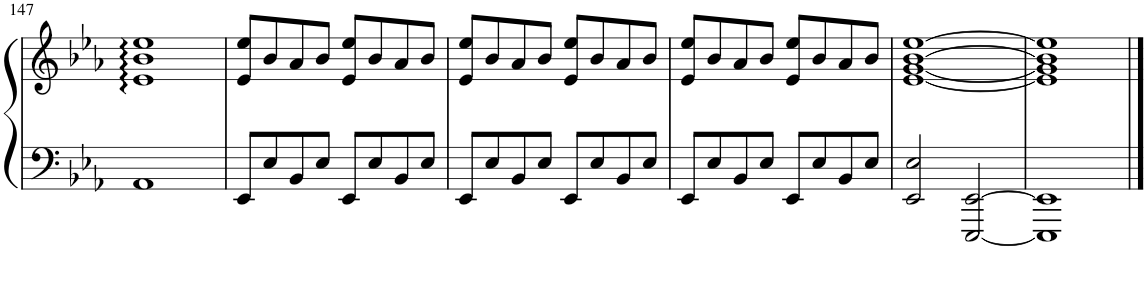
**kern	**kern
*part1	*part1
*staff2	*staff1
*I"Piano	*
*I'Pno.	*
!!LO:PB:g=z
*clefF4	*clefG2
*k[b-e-a-]	*k[b-e-a-]
*M4/4	*M4/4
=147	=147
1AA-	1e-: 1b-: 1ee-:
=148	=148
8EE-/L	8e-/ 8ee-/L
8E-/	8b-/
8BB-/	8a-/
8E-/J	8b-/J
8EE-/L	8e-/ 8ee-/L
8E-/	8b-/
8BB-/	8a-/
8E-/J	8b-/J
=149	=149
8EE-/L	8e-/ 8ee-/L
8E-/	8b-/
8BB-/	8a-/
8E-/J	8b-/J
8EE-/L	8e-/ 8ee-/L
8E-/	8b-/
8BB-/	8a-/
8E-/J	8b-/J
=150	=150
8EE-/L	8e-/ 8ee-/L
8E-/	8b-/
8BB-/	8a-/
8E-/J	8b-/J
8EE-/L	8e-/ 8ee-/L
8E-/	8b-/
8BB-/	8a-/
8E-/J	8b-/J
=151	=151
2EE-/ 2E-/	[1e- [1g [1b- [1ee-
[2EEE-/ [2EE-/	.
=152	=152
1EEE-] 1EE-]	1e-] 1g] 1b-] 1ee-]
==	==
*-	*-
